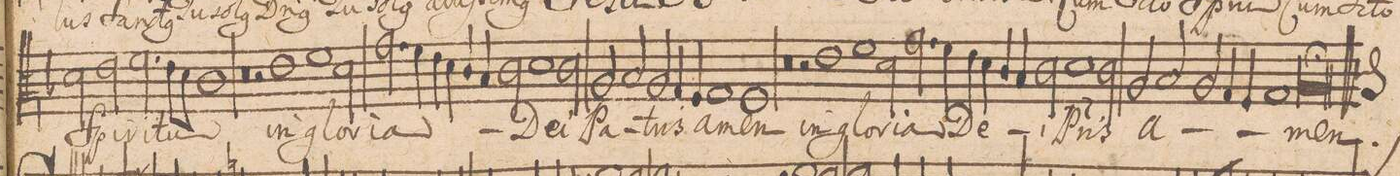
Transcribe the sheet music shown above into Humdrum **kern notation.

**kern	**text
*I"TENOR.	*
*clefC3	*
*k[b-]	*
*met(C|)	*
*M2/1	*
2d\	Spi-
2e\	-ri-
=105-	=105-
2.f\	-i-
8e\L	-tu
8d\J	.
1c	.
=106-	=106-
0r	.
=107-	=107-
2r	.
1e\	in
1f\	glo-
=108-	=108-
2d\	-ri-
2.g\	-a
4f\	.
=109-	=109-
4e\	.
4d\	.
4c/	.
4B-/	.
2c\	.
1d\	De-
=110-	=110-
2c\	-i
2A/	Pa-
2B-/	.
=111-	=111-
2A/	-tris
4G/	.
4F/	.
1G	A-
=112-	=112-
1F	-men
0r	.
=113-	=113-
2r	.
1e\	in
=114-	=114-
1f\	glo-
2d\	-ri-
=115-	=115-
2.g\	-a
4f\	.
4e\	De-
4d\	.
4c/	.
4B-/	.
=116-	=116-
2c\	-i
1d\	P(a-
2c\	-t)ris
=117-	=117-
2A/	A-
2B-/	.
2A/	.
4G/	.
4F/	.
=118-	=118-
1G	.
1Al;	-men.
==	==
*-	*-
